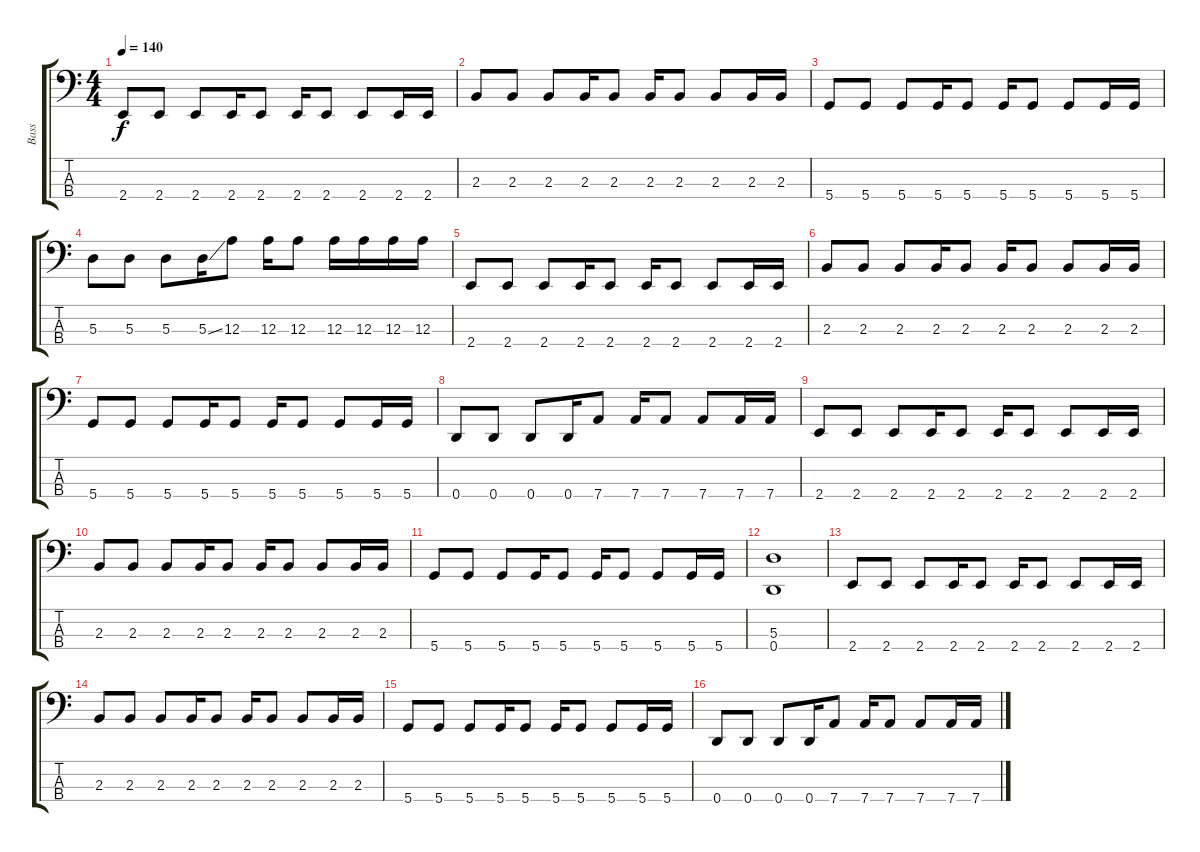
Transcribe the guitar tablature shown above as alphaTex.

\track ("Bass" "Bass") {instrument electricbassfinger}
\staff {score tabs}
\tuning (G2 D2 A1 D1) {hide}
\ts (4 4)
\tempo 140
\clef f4
\ks c
2.4.8{dy f} 2.4.8 2.4.8 2.4.16 2.4.8 2.4.16 2.4.8 2.4.8 2.4.16 2.4.16 |
2.3.8 2.3.8 2.3.8 2.3.16 2.3.8 2.3.16 2.3.8 2.3.8 2.3.16 2.3.16 |
5.4.8 5.4.8 5.4.8 5.4.16 5.4.8 5.4.16 5.4.8 5.4.8 5.4.16 5.4.16 |
5.3.8 5.3.8 5.3.8 5.3{ss}.16 12.3.8 12.3.16 12.3.8 12.3.16 12.3.16 12.3.16 12.3.16 |
2.4.8 2.4.8 2.4.8 2.4.16 2.4.8 2.4.16 2.4.8 2.4.8 2.4.16 2.4.16 |
2.3.8 2.3.8 2.3.8 2.3.16 2.3.8 2.3.16 2.3.8 2.3.8 2.3.16 2.3.16 |
5.4.8 5.4.8 5.4.8 5.4.16 5.4.8 5.4.16 5.4.8 5.4.8 5.4.16 5.4.16 |
0.4.8 0.4.8 0.4.8 0.4.16 7.4.8 7.4.16 7.4.8 7.4.8 7.4.16 7.4.16 |
2.4.8 2.4.8 2.4.8 2.4.16 2.4.8 2.4.16 2.4.8 2.4.8 2.4.16 2.4.16 |
2.3.8 2.3.8 2.3.8 2.3.16 2.3.8 2.3.16 2.3.8 2.3.8 2.3.16 2.3.16 |
5.4.8 5.4.8 5.4.8 5.4.16 5.4.8 5.4.16 5.4.8 5.4.8 5.4.16 5.4.16 |
(5.3 0.4).1 |
2.4.8 2.4.8 2.4.8 2.4.16 2.4.8 2.4.16 2.4.8 2.4.8 2.4.16 2.4.16 |
2.3.8 2.3.8 2.3.8 2.3.16 2.3.8 2.3.16 2.3.8 2.3.8 2.3.16 2.3.16 |
5.4.8 5.4.8 5.4.8 5.4.16 5.4.8 5.4.16 5.4.8 5.4.8 5.4.16 5.4.16 |
0.4.8 0.4.8 0.4.8 0.4.16 7.4.8 7.4.16 7.4.8 7.4.8 7.4.16 7.4.16
